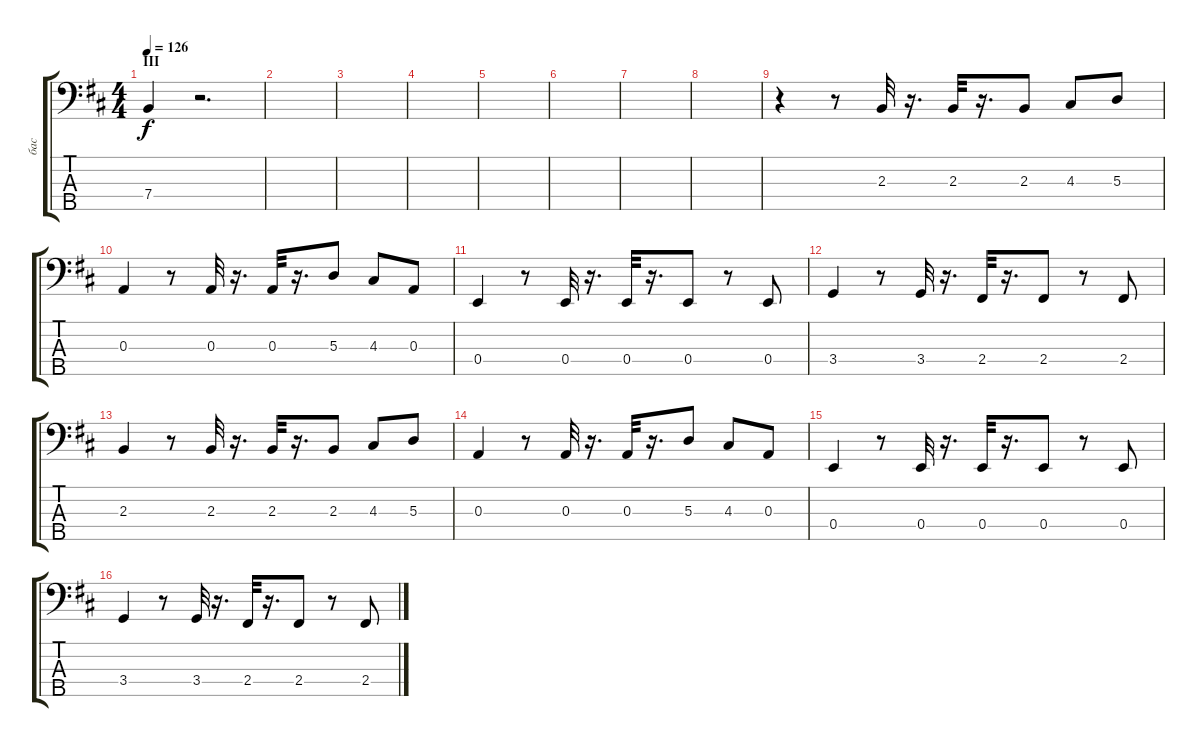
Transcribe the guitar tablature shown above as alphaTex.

\track ("бас" "бас") {instrument electricbassfinger}
\staff {score tabs}
\tuning (G2 D2 A1 E1 B0) {hide}
\ts (4 4)
\section ("" "III")
\tempo 126
\clef f4
\ks d
7.4.4{dy f} r.2{d} |
|
|
|
|
|
|
|
r.4 r.8 2.3.32 r.16{d} 2.3.32 r.16{d} 2.3.8 4.3.8 5.3.8 |
0.3.4 r.8 0.3.32 r.16{d} 0.3.32 r.16{d} 5.3.8 4.3.8 0.3.8 |
0.4.4 r.8 0.4.32 r.16{d} 0.4.32 r.16{d} 0.4.8 r.8 0.4.8 |
3.4.4 r.8 3.4.32 r.16{d} 2.4.32 r.16{d} 2.4.8 r.8 2.4.8 |
2.3.4 r.8 2.3.32 r.16{d} 2.3.32 r.16{d} 2.3.8 4.3.8 5.3.8 |
0.3.4 r.8 0.3.32 r.16{d} 0.3.32 r.16{d} 5.3.8 4.3.8 0.3.8 |
0.4.4 r.8 0.4.32 r.16{d} 0.4.32 r.16{d} 0.4.8 r.8 0.4.8 |
3.4.4 r.8 3.4.32 r.16{d} 2.4.32 r.16{d} 2.4.8 r.8 2.4.8
